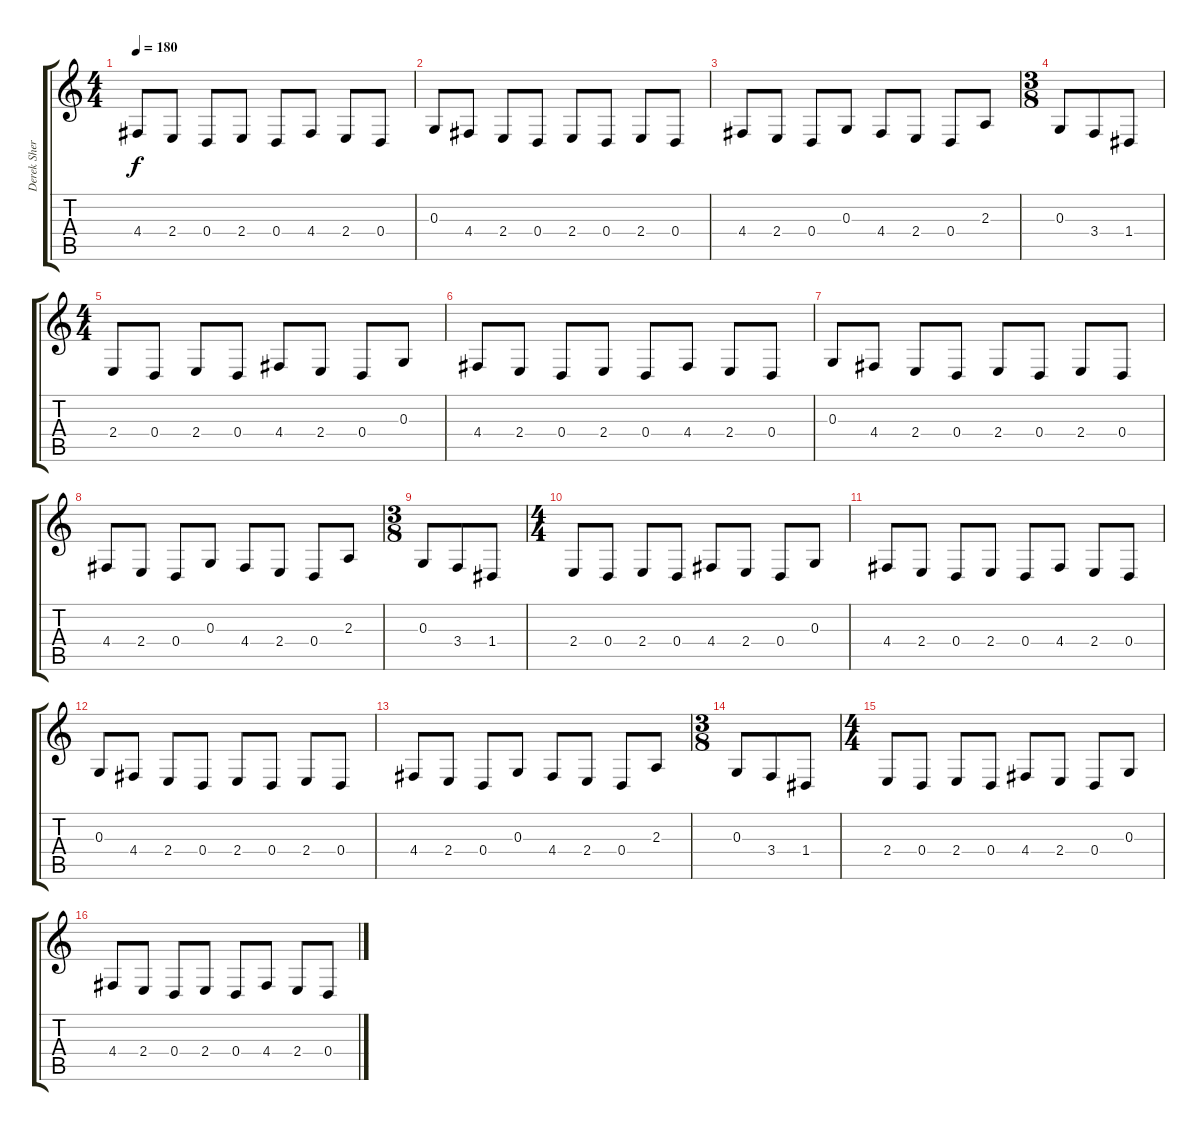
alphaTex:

\track ("Derek Sherinian" "Derek Sher") {instrument rockorgan}
\staff {score tabs}
\tuning (E4 B3 G3 D3 A2 E2) {hide}
\ts (4 4)
\tempo 180
\clef g2
\ks c
4.4.8{dy f} 2.4.8 0.4.8 2.4.8 0.4.8 4.4.8 2.4.8 0.4.8 |
0.3.8 4.4.8 2.4.8 0.4.8 2.4.8 0.4.8 2.4.8 0.4.8 |
4.4.8 2.4.8 0.4.8 0.3.8 4.4.8 2.4.8 0.4.8 2.3.8 |
\ts (3 8)
0.3.8 3.4.8 1.4.8 |
\ts (4 4)
2.4.8{instrument overdrivenguitar} 0.4.8 2.4.8 0.4.8 4.4.8 2.4.8 0.4.8 0.3.8 |
4.4.8 2.4.8 0.4.8 2.4.8 0.4.8 4.4.8 2.4.8 0.4.8 |
0.3.8 4.4.8 2.4.8 0.4.8 2.4.8 0.4.8 2.4.8 0.4.8 |
4.4.8 2.4.8 0.4.8 0.3.8 4.4.8 2.4.8 0.4.8 2.3.8 |
\ts (3 8)
0.3.8 3.4.8 1.4.8 |
\ts (4 4)
2.4.8 0.4.8 2.4.8 0.4.8 4.4.8 2.4.8 0.4.8 0.3.8 |
4.4.8 2.4.8 0.4.8 2.4.8 0.4.8 4.4.8 2.4.8 0.4.8 |
0.3.8 4.4.8 2.4.8 0.4.8 2.4.8 0.4.8 2.4.8 0.4.8 |
4.4.8 2.4.8 0.4.8 0.3.8 4.4.8 2.4.8 0.4.8 2.3.8 |
\ts (3 8)
0.3.8 3.4.8 1.4.8 |
\ts (4 4)
2.4.8{instrument overdrivenguitar} 0.4.8 2.4.8 0.4.8 4.4.8 2.4.8 0.4.8 0.3.8 |
4.4.8 2.4.8 0.4.8 2.4.8 0.4.8 4.4.8 2.4.8 0.4.8
